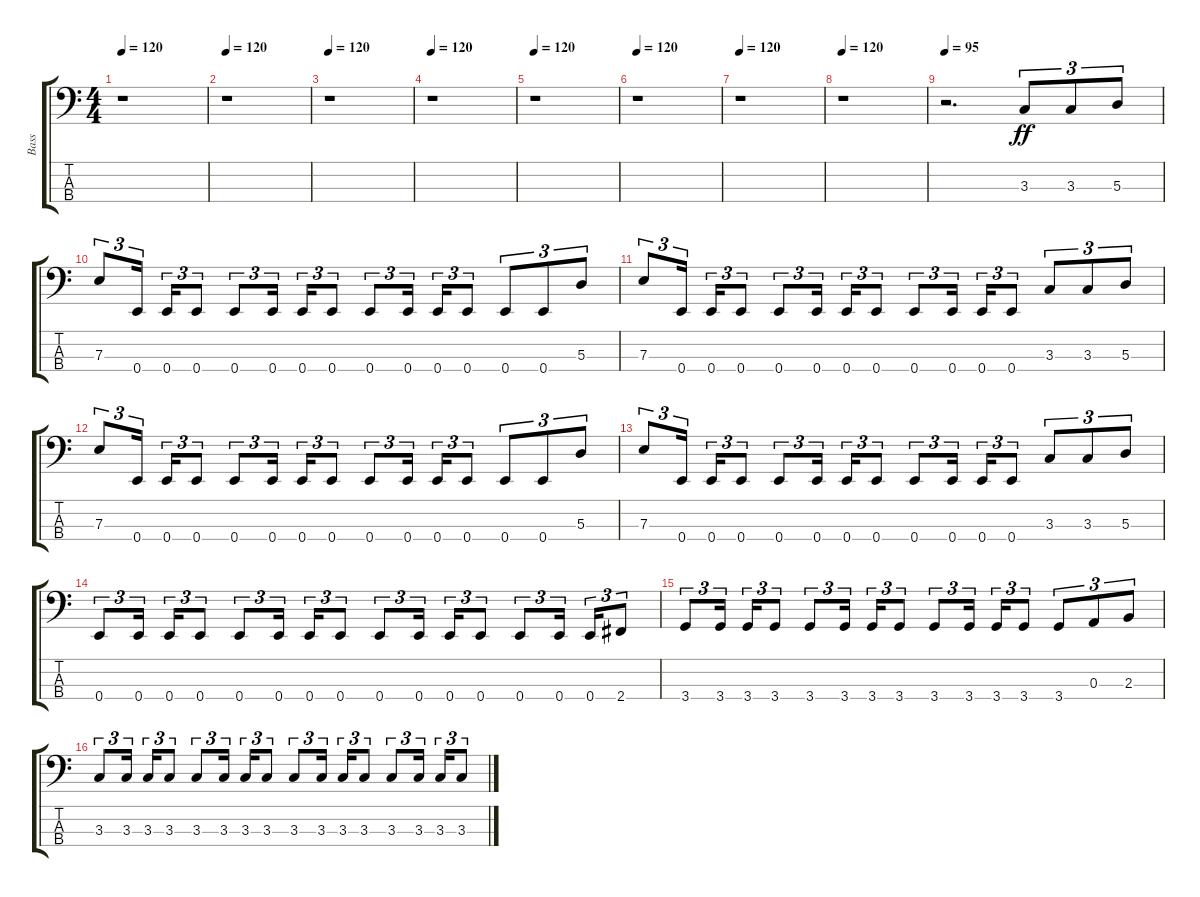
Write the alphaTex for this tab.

\track ("Bass" "Bass") {instrument electricbassfinger}
\staff {score tabs}
\tuning (G2 D2 A1 E1) {hide}
\ts (4 4)
\tempo 120
\clef f4
\ks c
r.1{dy ff} |
\tempo 120
r.1 |
\tempo 120
r.1 |
\tempo 120
r.1 |
\tempo 120
r.1 |
\tempo 120
r.1 |
\tempo 120
r.1 |
\tempo 120
r.1 |
\tempo 95
r.2{d} 3.3.8{tu (3 2)} 3.3.8{tu (3 2)} 5.3.8{tu (3 2)} |
7.3.8{tu (3 2)} 0.4.16{tu (3 2)} 0.4.16{tu (3 2)} 0.4.8{tu (3 2)} 0.4.8{tu (3 2)} 0.4.16{tu (3 2)} 0.4.16{tu (3 2)} 0.4.8{tu (3 2)} 0.4.8{tu (3 2)} 0.4.16{tu (3 2)} 0.4.16{tu (3 2)} 0.4.8{tu (3 2)} 0.4.8{tu (3 2)} 0.4.8{tu (3 2)} 5.3.8{tu (3 2)} |
7.3.8{tu (3 2)} 0.4.16{tu (3 2)} 0.4.16{tu (3 2)} 0.4.8{tu (3 2)} 0.4.8{tu (3 2)} 0.4.16{tu (3 2)} 0.4.16{tu (3 2)} 0.4.8{tu (3 2)} 0.4.8{tu (3 2)} 0.4.16{tu (3 2)} 0.4.16{tu (3 2)} 0.4.8{tu (3 2)} 3.3.8{tu (3 2)} 3.3.8{tu (3 2)} 5.3.8{tu (3 2)} |
7.3.8{tu (3 2)} 0.4.16{tu (3 2)} 0.4.16{tu (3 2)} 0.4.8{tu (3 2)} 0.4.8{tu (3 2)} 0.4.16{tu (3 2)} 0.4.16{tu (3 2)} 0.4.8{tu (3 2)} 0.4.8{tu (3 2)} 0.4.16{tu (3 2)} 0.4.16{tu (3 2)} 0.4.8{tu (3 2)} 0.4.8{tu (3 2)} 0.4.8{tu (3 2)} 5.3.8{tu (3 2)} |
7.3.8{tu (3 2)} 0.4.16{tu (3 2)} 0.4.16{tu (3 2)} 0.4.8{tu (3 2)} 0.4.8{tu (3 2)} 0.4.16{tu (3 2)} 0.4.16{tu (3 2)} 0.4.8{tu (3 2)} 0.4.8{tu (3 2)} 0.4.16{tu (3 2)} 0.4.16{tu (3 2)} 0.4.8{tu (3 2)} 3.3.8{tu (3 2)} 3.3.8{tu (3 2)} 5.3.8{tu (3 2)} |
0.4.8{tu (3 2)} 0.4.16{tu (3 2)} 0.4.16{tu (3 2)} 0.4.8{tu (3 2)} 0.4.8{tu (3 2)} 0.4.16{tu (3 2)} 0.4.16{tu (3 2)} 0.4.8{tu (3 2)} 0.4.8{tu (3 2)} 0.4.16{tu (3 2)} 0.4.16{tu (3 2)} 0.4.8{tu (3 2)} 0.4.8{tu (3 2)} 0.4.16{tu (3 2)} 0.4.16{tu (3 2)} 2.4.8{tu (3 2)} |
3.4.8{tu (3 2)} 3.4.16{tu (3 2)} 3.4.16{tu (3 2)} 3.4.8{tu (3 2)} 3.4.8{tu (3 2)} 3.4.16{tu (3 2)} 3.4.16{tu (3 2)} 3.4.8{tu (3 2)} 3.4.8{tu (3 2)} 3.4.16{tu (3 2)} 3.4.16{tu (3 2)} 3.4.8{tu (3 2)} 3.4.8{tu (3 2)} 0.3.8{tu (3 2)} 2.3.8{tu (3 2)} |
3.3.8{tu (3 2)} 3.3.16{tu (3 2)} 3.3.16{tu (3 2)} 3.3.8{tu (3 2)} 3.3.8{tu (3 2)} 3.3.16{tu (3 2)} 3.3.16{tu (3 2)} 3.3.8{tu (3 2)} 3.3.8{tu (3 2)} 3.3.16{tu (3 2)} 3.3.16{tu (3 2)} 3.3.8{tu (3 2)} 3.3.8{tu (3 2)} 3.3.16{tu (3 2)} 3.3.16{tu (3 2)} 3.3.8{tu (3 2)}
